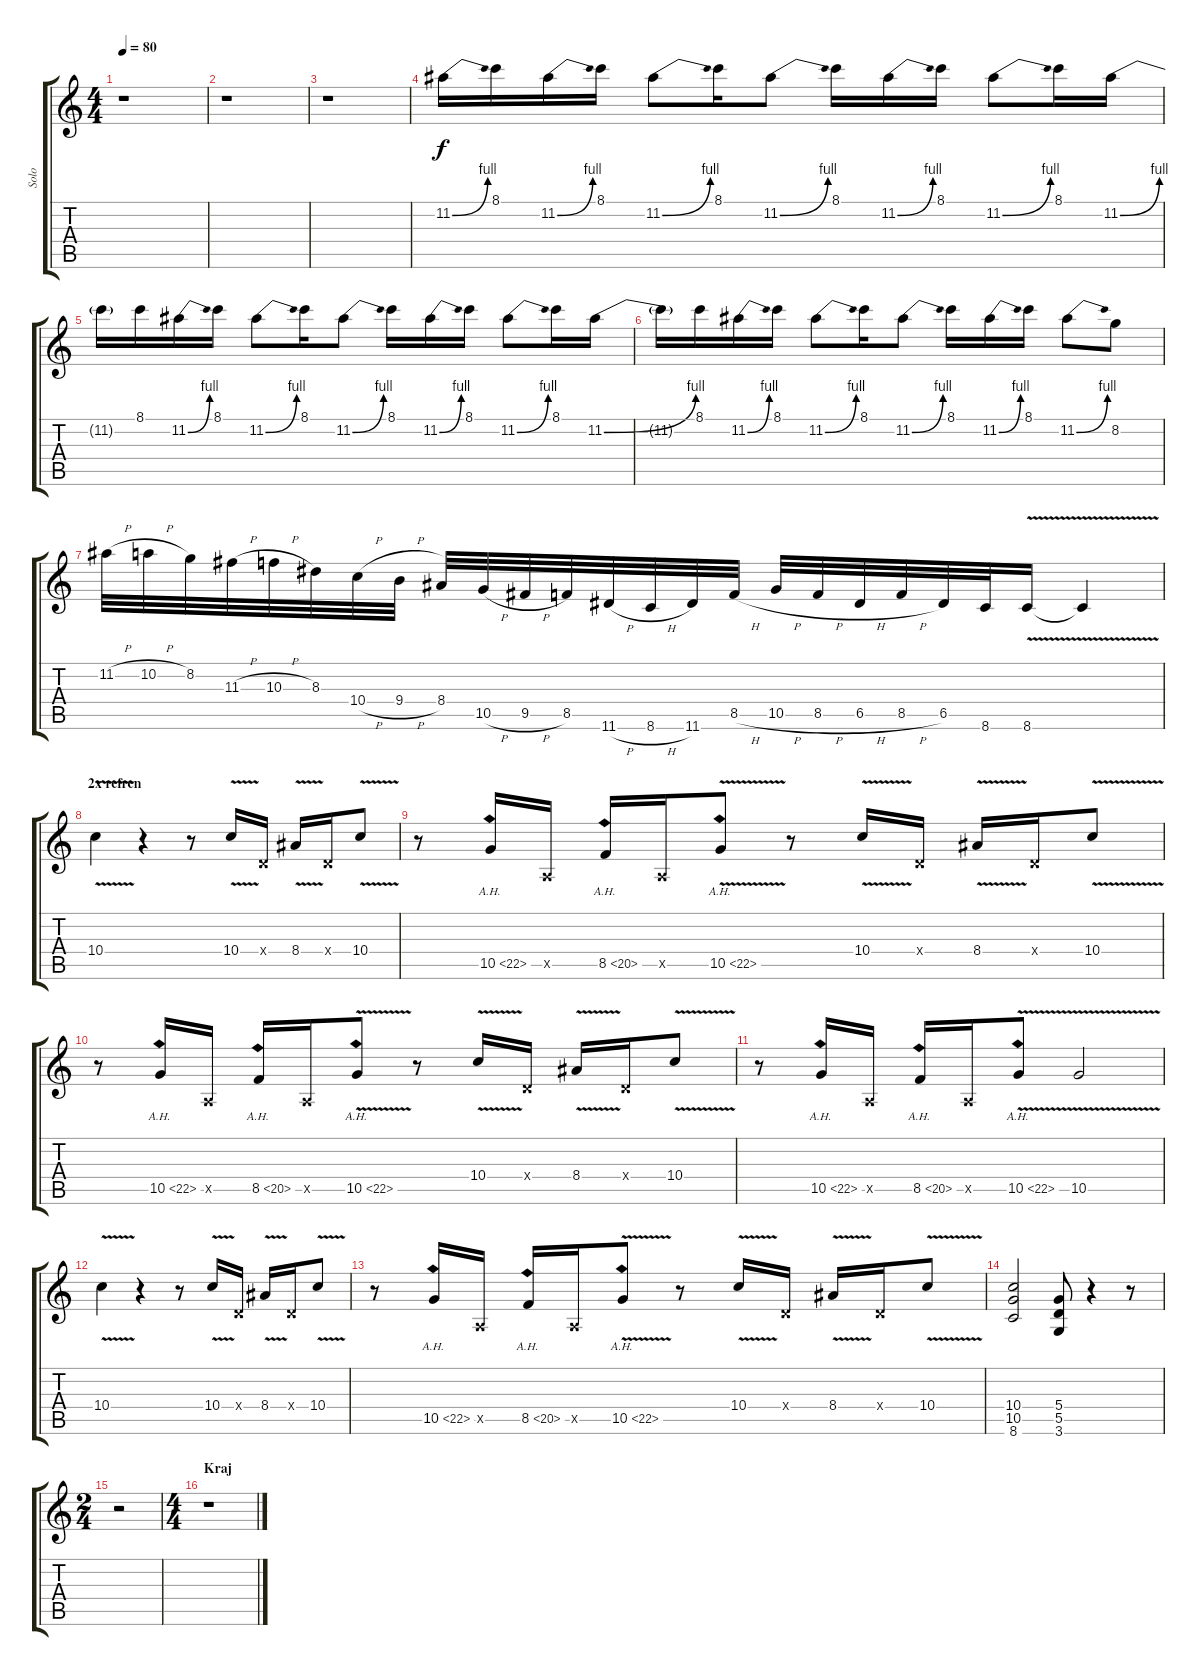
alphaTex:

\track ("Solo" "Solo") {instrument distortionguitar}
\staff {score tabs}
\tuning (E4 B3 G3 D3 A2 E2) {hide}
\ts (4 4)
\tempo 80
\clef g2
\ks c
r.1{dy f} |
r.1 |
r.1 |
11.2{be (bend 0 0 60 4)}.16 8.1.16 11.2{be (bend 0 0 60 4)}.16 8.1.16 11.2{be (bend 0 0 60 4)}.8 8.1.16 11.2{be (bend 0 0 60 4)}.8 8.1.16 11.2{be (bend 0 0 60 4)}.16 8.1.16 11.2{be (bend 0 0 60 4)}.8 8.1.16 11.2{be (bend 0 0 60 4)}.16 |
11.2{t}.16 8.1.16 11.2{be (bend 0 0 60 4)}.16 8.1.16 11.2{be (bend 0 0 60 4)}.8 8.1.16 11.2{be (bend 0 0 60 4)}.8 8.1.16 11.2{be (bend 0 0 60 4)}.16 8.1.16 11.2{be (bend 0 0 60 4)}.8 8.1.16 11.2{be (bend 0 0 60 4)}.16 |
11.2{t}.16 8.1.16 11.2{be (bend 0 0 60 4)}.16 8.1.16 11.2{be (bend 0 0 60 4)}.8 8.1.16 11.2{be (bend 0 0 60 4)}.8 8.1.16 11.2{be (bend 0 0 60 4)}.16 8.1.16 11.2{be (bend 0 0 60 4)}.8 8.2.8 |
11.2{h}.32 10.2{h}.32 8.2.32 11.3{h}.32 10.3{h}.32 8.3.32 10.4{h}.32 9.4{h}.32 8.4.32 10.5{h}.32 9.5{h}.32 8.5.32 11.6{h}.32 8.6{h}.32 11.6.32 8.5{h}.32 10.5{h}.32 8.5{h}.32 6.5{h}.32 8.5{h}.32 6.5.32 8.6.32 8.6{v}.16 8.6{t}.4 |
\section ("" "2x refren")
10.4{v}.4 r.4 r.8 10.4{v}.16 0.4{x}.16 8.4{v}.16 0.4{x}.16 10.4{v}.8 |
r.8 10.5{ah 12}.16 0.5{x}.16 8.5{ah 12}.16 0.5{x}.16 10.5{ah 12 v}.8 r.8 10.4{v}.16 0.4{x}.16 8.4{v}.16 0.4{x}.16 10.4{v}.8 |
r.8 10.5{ah 12}.16 0.5{x}.16 8.5{ah 12}.16 0.5{x}.16 10.5{ah 12 v}.8 r.8 10.4{v}.16 0.4{x}.16 8.4{v}.16 0.4{x}.16 10.4{v}.8 |
r.8 10.5{ah 12}.16 0.5{x}.16 8.5{ah 12}.16 0.5{x}.16 10.5{ah 12 v}.8 10.5{v}.2 |
10.4{v}.4 r.4 r.8 10.4{v}.16 0.4{x}.16 8.4{v}.16 0.4{x}.16 10.4{v}.8 |
r.8 10.5{ah 12}.16 0.5{x}.16 8.5{ah 12}.16 0.5{x}.16 10.5{ah 12 v}.8 r.8 10.4{v}.16 0.4{x}.16 8.4{v}.16 0.4{x}.16 10.4{v}.8 |
(10.4 10.5 8.6).2 (5.4 5.5 3.6).8 r.4 r.8 |
\ts (2 4)
r.2 |
\ts (4 4)
\section ("" "Kraj")
r.1
